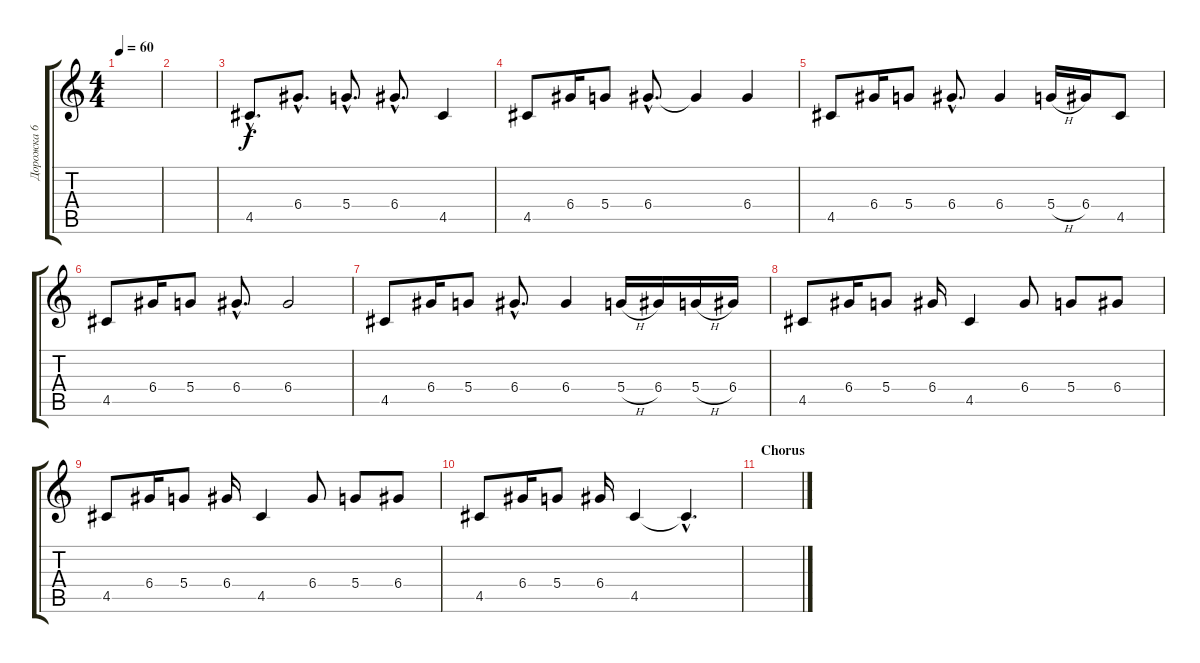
\track ("Дорожка 6" "Дорожка 6") {instrument acousticguitarnylon}
\staff {score tabs}
\tuning (E4 B3 G3 D3 A2 E2) {hide}
\ts (4 4)
\tempo 60
\clef g2
\ks c
|
|
4.5{hac}.8{d} 6.4{hac}.8{d} 5.4{hac}.8{d} 6.4{hac}.8{d} 4.5.4 |
4.5.8 6.4.16 5.4.8 6.4{hac}.8{d} 6.4{t}.4 6.4.4 |
4.5.8 6.4.16 5.4.8 6.4{hac}.8{d} 6.4.4 5.4{h}.16 6.4.16 4.5.8 |
4.5.8 6.4.16 5.4.8 6.4{hac}.8{d} 6.4.2 |
4.5.8 6.4.16 5.4.8 6.4{hac}.8{d} 6.4.4 5.4{h}.16 6.4.16 5.4{h}.16 6.4.16 |
4.5.8 6.4.16 5.4.8 6.4.16 4.5.4 6.4.8 5.4.8 6.4.8 |
4.5.8 6.4.16 5.4.8 6.4.16 4.5.4 6.4.8 5.4.8 6.4.8 |
4.5.8 6.4.16 5.4.8 6.4.16 4.5.4 4.5{hac t}.4{d} |
\section ("" "Chorus")
